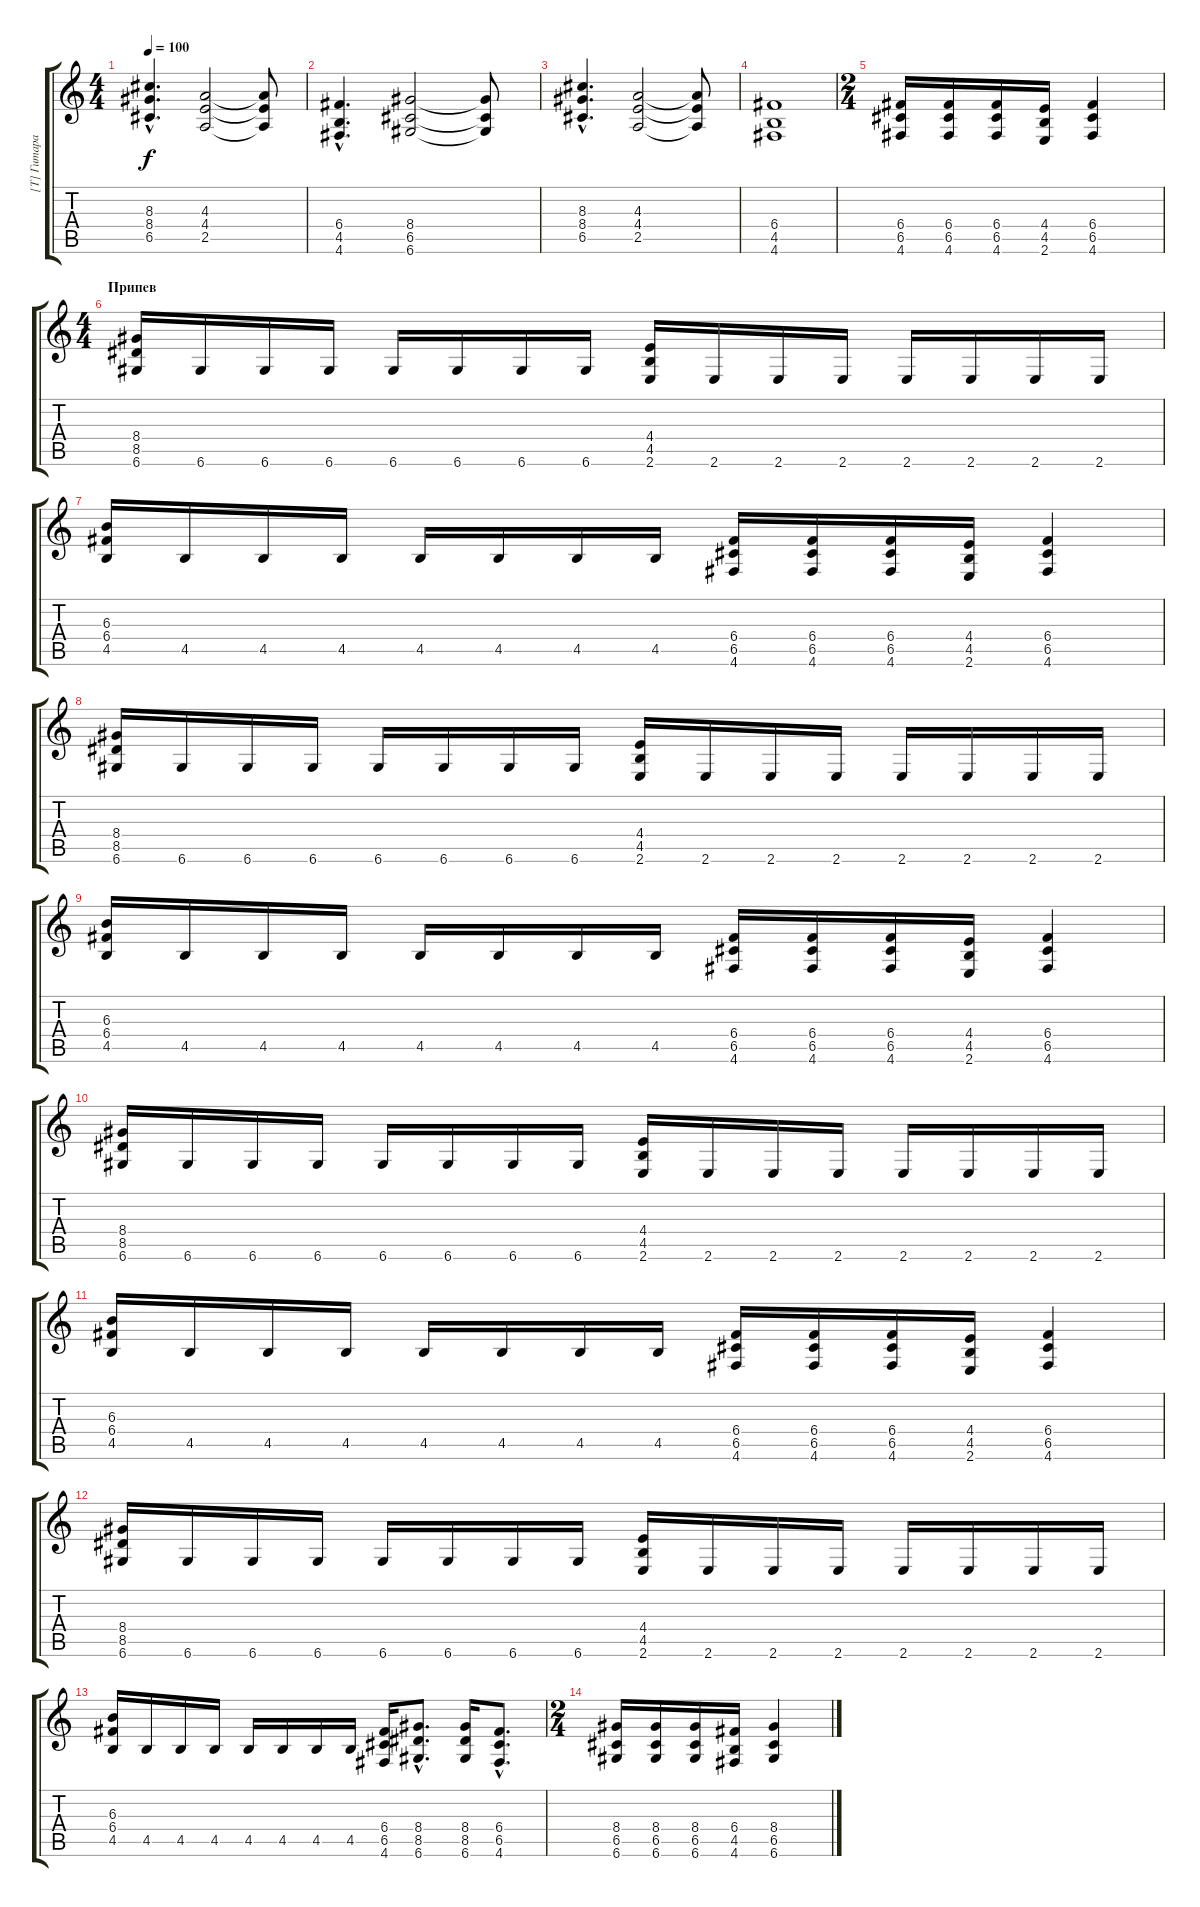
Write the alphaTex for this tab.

\track ("[T] Гитара [Gang]" "[T] Гитара") {instrument distortionguitar}
\staff {score tabs}
\tuning (D4 A3 F3 C3 G2 D2) {hide}
\ts (4 4)
\tempo 100
\clef g2
\ks c
(8.3{hac} 8.4{hac} 6.5{hac}).4{d dy f} (4.3 4.4 2.5).2 (4.3{t} 4.4{t} 2.5{t}).8 |
(6.4{hac} 4.5{hac} 4.6{hac}).4{d} (8.4 6.5 6.6).2 (8.4{t} 6.5{t} 6.6{t}).8 |
(8.3{hac} 8.4{hac} 6.5{hac}).4{d} (4.3 4.4 2.5).2 (4.3{t} 4.4{t} 2.5{t}).8 |
(6.4 4.5 4.6).1 |
\ts (2 4)
(6.4 6.5 4.6).16 (6.4 6.5 4.6).16 (6.4 6.5 4.6).16 (4.4 4.5 2.6).16 (6.4 6.5 4.6).4 |
\ts (4 4)
\section ("" "Припев")
(8.4 8.5 6.6).16 6.6.16 6.6.16 6.6.16 6.6.16 6.6.16 6.6.16 6.6.16 (4.4 4.5 2.6).16 2.6.16 2.6.16 2.6.16 2.6.16 2.6.16 2.6.16 2.6.16 |
(6.3 6.4 4.5).16 4.5.16 4.5.16 4.5.16 4.5.16 4.5.16 4.5.16 4.5.16 (6.4 6.5 4.6).16 (6.4 6.5 4.6).16 (6.4 6.5 4.6).16 (4.4 4.5 2.6).16 (6.4 6.5 4.6).4 |
(8.4 8.5 6.6).16 6.6.16 6.6.16 6.6.16 6.6.16 6.6.16 6.6.16 6.6.16 (4.4 4.5 2.6).16 2.6.16 2.6.16 2.6.16 2.6.16 2.6.16 2.6.16 2.6.16 |
(6.3 6.4 4.5).16 4.5.16 4.5.16 4.5.16 4.5.16 4.5.16 4.5.16 4.5.16 (6.4 6.5 4.6).16 (6.4 6.5 4.6).16 (6.4 6.5 4.6).16 (4.4 4.5 2.6).16 (6.4 6.5 4.6).4 |
(8.4 8.5 6.6).16 6.6.16 6.6.16 6.6.16 6.6.16 6.6.16 6.6.16 6.6.16 (4.4 4.5 2.6).16 2.6.16 2.6.16 2.6.16 2.6.16 2.6.16 2.6.16 2.6.16 |
(6.3 6.4 4.5).16 4.5.16 4.5.16 4.5.16 4.5.16 4.5.16 4.5.16 4.5.16 (6.4 6.5 4.6).16 (6.4 6.5 4.6).16 (6.4 6.5 4.6).16 (4.4 4.5 2.6).16 (6.4 6.5 4.6).4 |
(8.4 8.5 6.6).16 6.6.16 6.6.16 6.6.16 6.6.16 6.6.16 6.6.16 6.6.16 (4.4 4.5 2.6).16 2.6.16 2.6.16 2.6.16 2.6.16 2.6.16 2.6.16 2.6.16 |
(6.3 6.4 4.5).16 4.5.16 4.5.16 4.5.16 4.5.16 4.5.16 4.5.16 4.5.16 (6.4 6.5 4.6).16 (8.4{hac} 8.5{hac} 6.6{hac}).8{d} (8.4 8.5 6.6).16 (6.4{hac} 6.5{hac} 4.6{hac}).8{d} |
\ts (2 4)
(8.4 6.5 6.6).16 (8.4 6.5 6.6).16 (8.4 6.5 6.6).16 (6.4 4.5 4.6).16 (8.4 6.5 6.6).4
